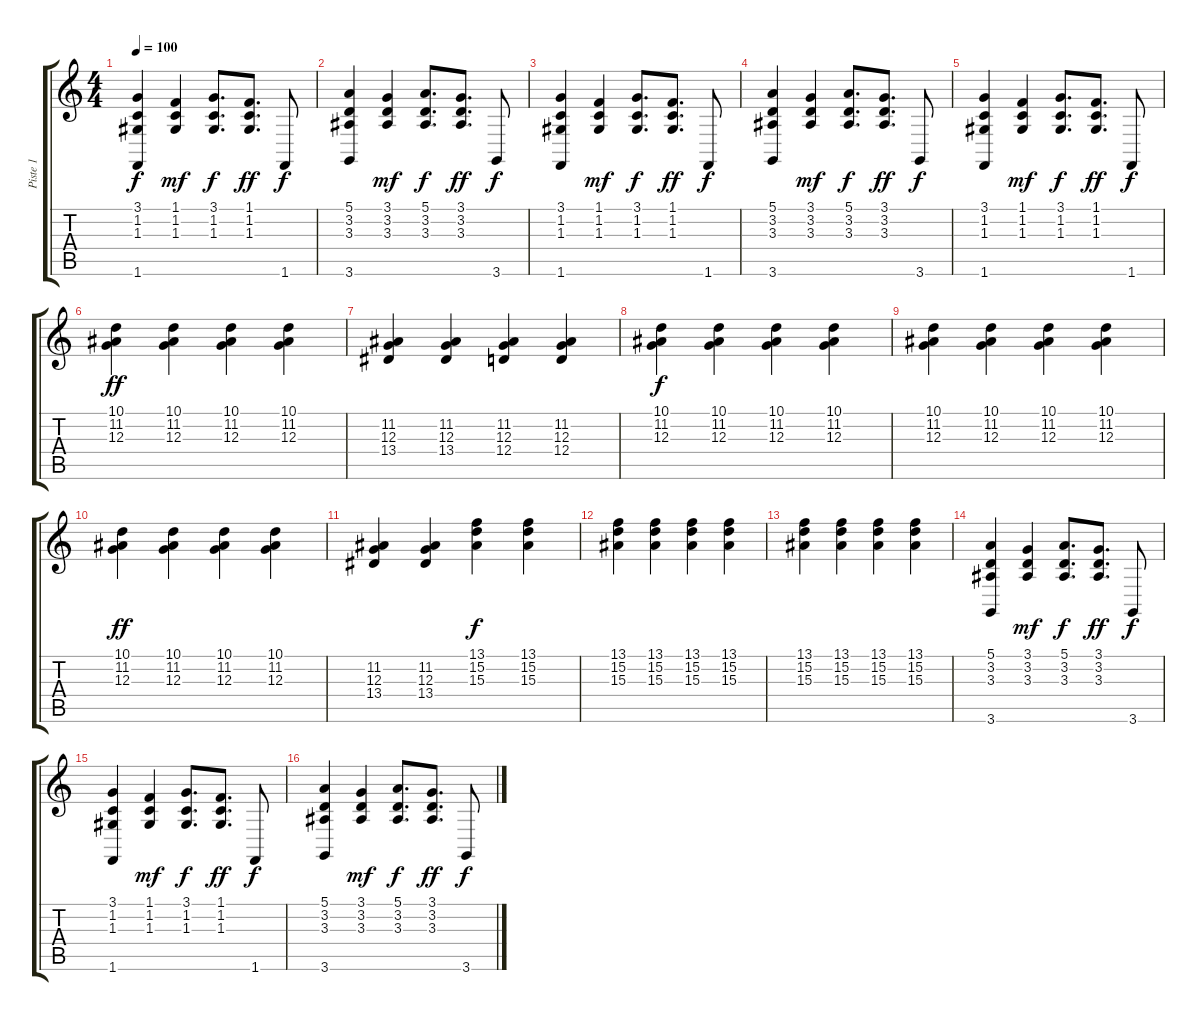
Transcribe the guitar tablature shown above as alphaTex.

\track ("Piste 1" "Piste 1") {instrument electricgrandpiano}
\staff {score tabs}
\tuning (E4 B3 G3 D3 A2 E2) {hide}
\ts (4 4)
\tempo 100
\clef g2
\ks c
(3.1 1.2 1.3 1.6).4{dy f} (1.1 1.2 1.3).4{dy mf} (3.1 1.2 1.3).8{d dy f} (1.1 1.2 1.3).8{d dy ff} 1.6.8{dy f} |
(5.1 3.2 3.3 3.6).4 (3.1 3.2 3.3).4{dy mf} (5.1 3.2 3.3).8{d dy f} (3.1 3.2 3.3).8{d dy ff} 3.6.8{dy f} |
(3.1 1.2 1.3 1.6).4 (1.1 1.2 1.3).4{dy mf} (3.1 1.2 1.3).8{d dy f} (1.1 1.2 1.3).8{d dy ff} 1.6.8{dy f} |
(5.1 3.2 3.3 3.6).4 (3.1 3.2 3.3).4{dy mf} (5.1 3.2 3.3).8{d dy f} (3.1 3.2 3.3).8{d dy ff} 3.6.8{dy f} |
(3.1 1.2 1.3 1.6).4 (1.1 1.2 1.3).4{dy mf} (3.1 1.2 1.3).8{d dy f} (1.1 1.2 1.3).8{d dy ff} 1.6.8{dy f} |
(10.1 11.2 12.3).4{dy ff} (10.1 11.2 12.3).4 (10.1 11.2 12.3).4 (10.1 11.2 12.3).4 |
(11.2 12.3 13.4).4 (11.2 12.3 13.4).4 (11.2 12.3 12.4).4 (11.2 12.3 12.4).4 |
(10.1 11.2 12.3).4{dy f} (10.1 11.2 12.3).4 (10.1 11.2 12.3).4 (10.1 11.2 12.3).4 |
(10.1 11.2 12.3).4 (10.1 11.2 12.3).4 (10.1 11.2 12.3).4 (10.1 11.2 12.3).4 |
(10.1 11.2 12.3).4{dy ff} (10.1 11.2 12.3).4 (10.1 11.2 12.3).4 (10.1 11.2 12.3).4 |
(11.2 12.3 13.4).4 (11.2 12.3 13.4).4 (13.1 15.2 15.3).4{dy f} (13.1 15.2 15.3).4 |
(13.1 15.2 15.3).4 (13.1 15.2 15.3).4 (13.1 15.2 15.3).4 (13.1 15.2 15.3).4 |
(13.1 15.2 15.3).4 (13.1 15.2 15.3).4 (13.1 15.2 15.3).4 (13.1 15.2 15.3).4 |
(5.1 3.2 3.3 3.6).4 (3.1 3.2 3.3).4{dy mf} (5.1 3.2 3.3).8{d dy f} (3.1 3.2 3.3).8{d dy ff} 3.6.8{dy f} |
(3.1 1.2 1.3 1.6).4 (1.1 1.2 1.3).4{dy mf} (3.1 1.2 1.3).8{d dy f} (1.1 1.2 1.3).8{d dy ff} 1.6.8{dy f} |
(5.1 3.2 3.3 3.6).4 (3.1 3.2 3.3).4{dy mf} (5.1 3.2 3.3).8{d dy f} (3.1 3.2 3.3).8{d dy ff} 3.6.8{dy f}
